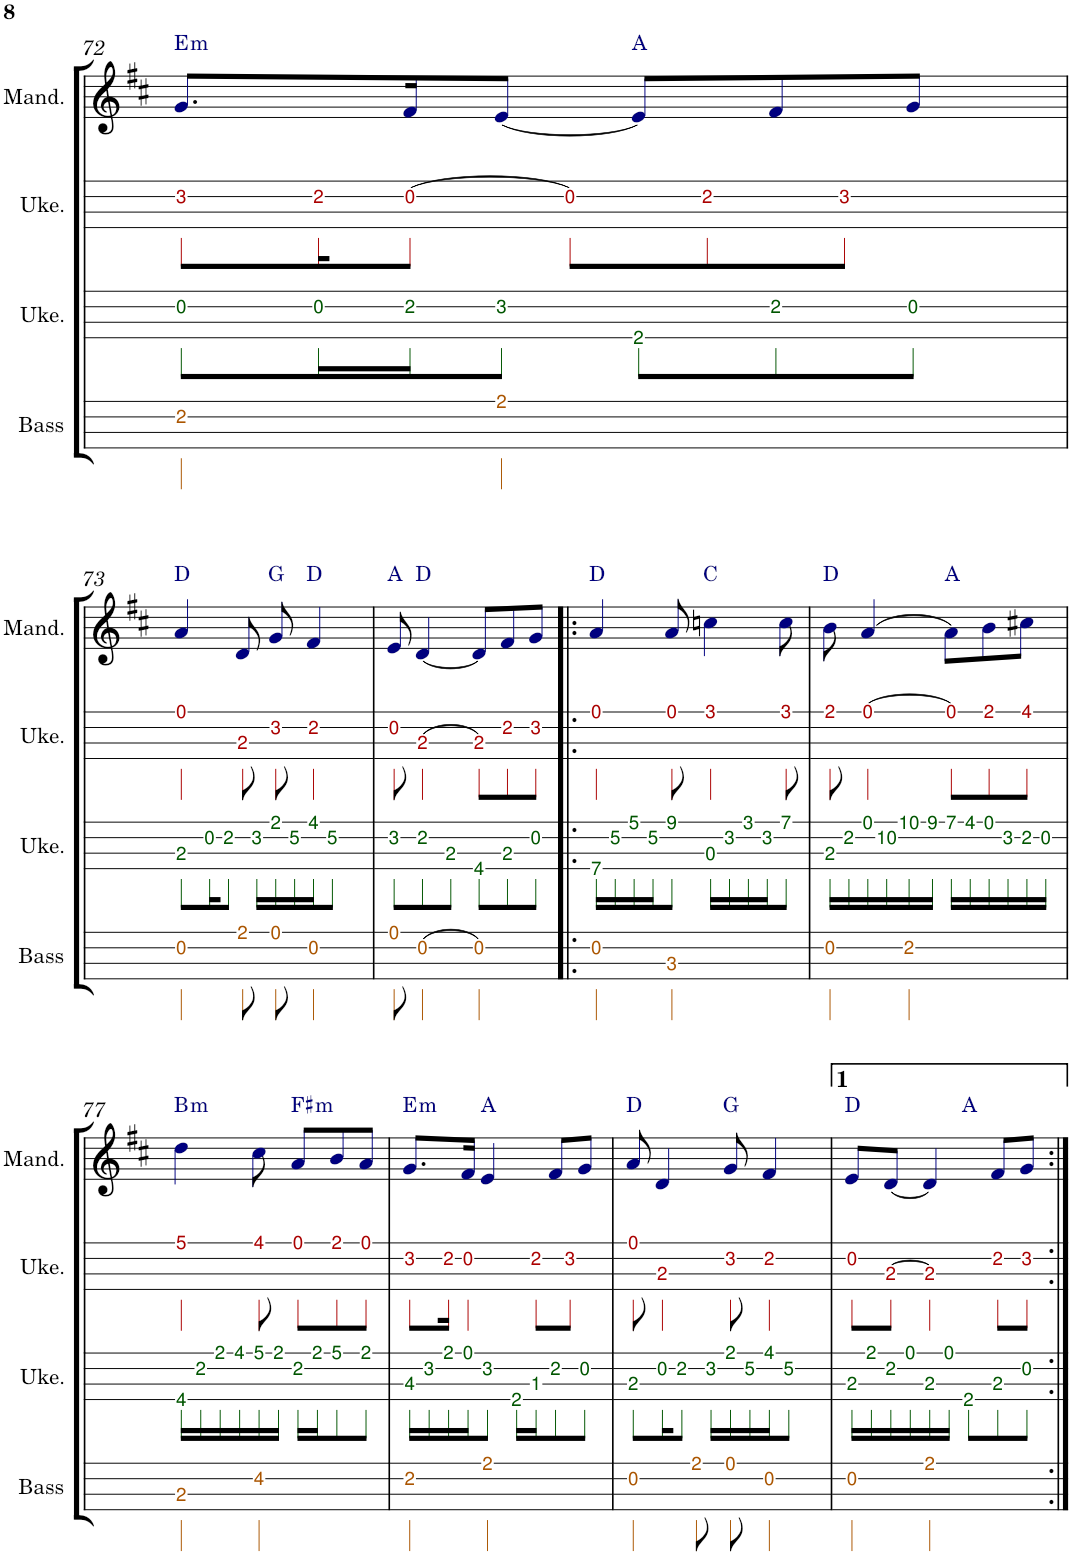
**kern	**kern	**kern	**kern	**harte
*part4	*part3	*part2	*part1	*part1
*staff4	*staff3	*staff2	*staff1	*
*I"Bass Guitar	*I"Ukulele	*I"Ukulele	*I"Mandolin	*
*I'Bass	*I'Uke.	*I'Uke.	*I'Mand.	*
!!LO:PB:g=z
*	*	*	*clefG2	*
*k[f#c#]	*k[f#c#]	*k[f#c#]	*k[f#c#]	*
*D:	*D:	*D:	*D:	*
*M6/8	*M6/8	*M6/8	*M6/8	*
=72	=72	=72	=72	=72
!	!	!	!	!LO:H:kt=m
4EEi\	8ej\L	8gZ\L	8.gV/L	E:min
.	16ej\L	16f#Z\K	.	.
.	16f#j\J	[8eZ\J	16f#V/K	.
4AAi\	8gj\J	.	[8eV/J	.
.	.	8eZ\L]	.	.
.	8Aj\L	.	8eV/L]	A:maj
.	.	8f#Z\	.	.
4ryy	8f#j\	.	8f#V/	.
.	.	8gZ\J	.	.
.	8ej\J	.	8gV/J	.
.	.	16ryy	.	.
!!LO:LB:g=z
=73	=73	=73	=73	=73
4DDi\	8dj\L	4aZ\	4aV/	D:maj
.	16ej\K	.	.	.
.	8f#j\J	.	.	.
8AAi\	.	8dZ\	8dV/	.
.	16gj\LL	.	.	.
8GGi\	16bj\	8gZ\	8gV/	G:maj
.	16aj\	.	.	.
4DDi\	16cc#j\J	4f#Z\	4f#V/	D:maj
.	8aj\J	.	.	.
.	16ryy	.	.	.
=74	=74	=74	=74	=74
8GGi\	8gj\L	8eZ\	8eV/	A:maj
[4DDi\	8f#j\	[4dZ\	[4dV/	D:maj
.	8dj\J	.	.	.
4DDi\]	8Bj\L	8dZ\L]	8dV/L]	.
.	8dj\	8f#Z\	8f#V/	.
8ryy	8ej\J	8gZ\J	8gV/J	.
=75!|:	=75!|:	=75!|:	=75!|:	=75!|:
4DDi\	16dj\LL	4aZ\	4aV/	D:maj
.	16aj\	.	.	.
.	16ddj\	.	.	.
.	16aj\J	.	.	.
4CCi\	8ff#j\J	8aZ\	8aV/	.
.	16cj\LL	4ccZ\	4ccnV\	C:maj
.	16gj\	.	.	.
4ryy	16ccj\	.	.	.
.	16gj\J	.	.	.
.	8eej\J	8ccZ\	8ccV\	.
=76	=76	=76	=76	=76
4DDi\	16dj\LL	8bZ\	8bV\	D:maj
.	16f#j\	.	.	.
.	16aj\	[4aZ\	[4aV/	.
.	16ddj\	.	.	.
4EEi\	16ggj\	.	.	.
.	16ff#j\JJ	.	.	.
.	16eej\LL	8aZ\L]	8aV\L]	A:maj
.	16cc#j\	.	.	.
4ryy	16aj\	8bZ\	8bV\	.
.	16gj\	.	.	.
.	16f#j\	8cc#Z\J	8cc#XV\J	.
.	16ej\JJ	.	.	.
!!LO:LB:g=z
=77	=77	=77	=77	=77
!	!	!	!	!LO:H:kt=m
4BBBi\	16Bj\LL	4ddZ\	4ddV\	B:min
.	16f#j\	.	.	.
.	16bj\	.	.	.
.	16cc#j\	.	.	.
4FF#i\	16ddj\	8cc#Z\	8cc#V\	.
.	16bj\JJ	.	.	.
!	!	!	!	!LO:H:kt=m
.	16f#j\LL	8aZ\L	8aV/L	F#:min
.	16bj\J	.	.	.
4ryy	8ddj\	8bZ\	8bV/	.
.	8bj\J	8aZ\J	8aV/J	.
=78	=78	=78	=78	=78
!	!	!	!	!LO:H:kt=m
4EEi\	16ej\LL	8gZ\L	8.gV/L	E:min
.	16gj\	.	.	.
.	16bj\	16f#Z\Jk	.	.
.	16aj\J	4eZ\	16f#V/Jk	.
4AAi\	8gj\J	.	4eV/	A:maj
.	16Aj\LL	.	.	.
.	16c#j\J	8f#Z\L	.	.
4ryy	8f#j\	.	8f#V/L	.
.	.	8gZ\J	.	.
.	8ej\J	.	8gV/J	.
.	.	16ryy	.	.
=79	=79	=79	=79	=79
4DDi\	8dj\L	8aZ\	8aV/	D:maj
.	16ej\K	4dZ\	4dV/	.
.	8f#j\J	.	.	.
8AAi\	.	.	.	.
.	16gj\LL	.	.	.
8GGi\	16bj\	8gZ\	8gV/	G:maj
.	16aj\	.	.	.
4DDi\	16cc#j\J	4f#Z\	4f#V/	.
.	8aj\J	.	.	.
.	16ryy	.	.	.
=80	=80	=80	=80	=80
*	*	*	*^	*
4DDi\	16dj\LL	8eZ\L	8eV/L	4.ryy	D:maj
.	16bj\	.	.	.	.
.	16f#j\	[8dZ\J	[8dV/J	.	.
.	16aj\	.	.	.	.
4AAi\	16dj\	4dZ\]	4dV/]	.	.
.	16aj\JJ	.	.	.	.
.	8Aj\L	.	.	4.ryy	A:maj
4ryy	8dj\	8f#Z\L	8f#V/L	.	.
.	8ej\J	8gZ\J	8gV/J	.	.
*	*	*	*v	*v	*
=:|!	=:|!	=:|!	=:|!	=:|!
*-	*-	*-	*-	*-
